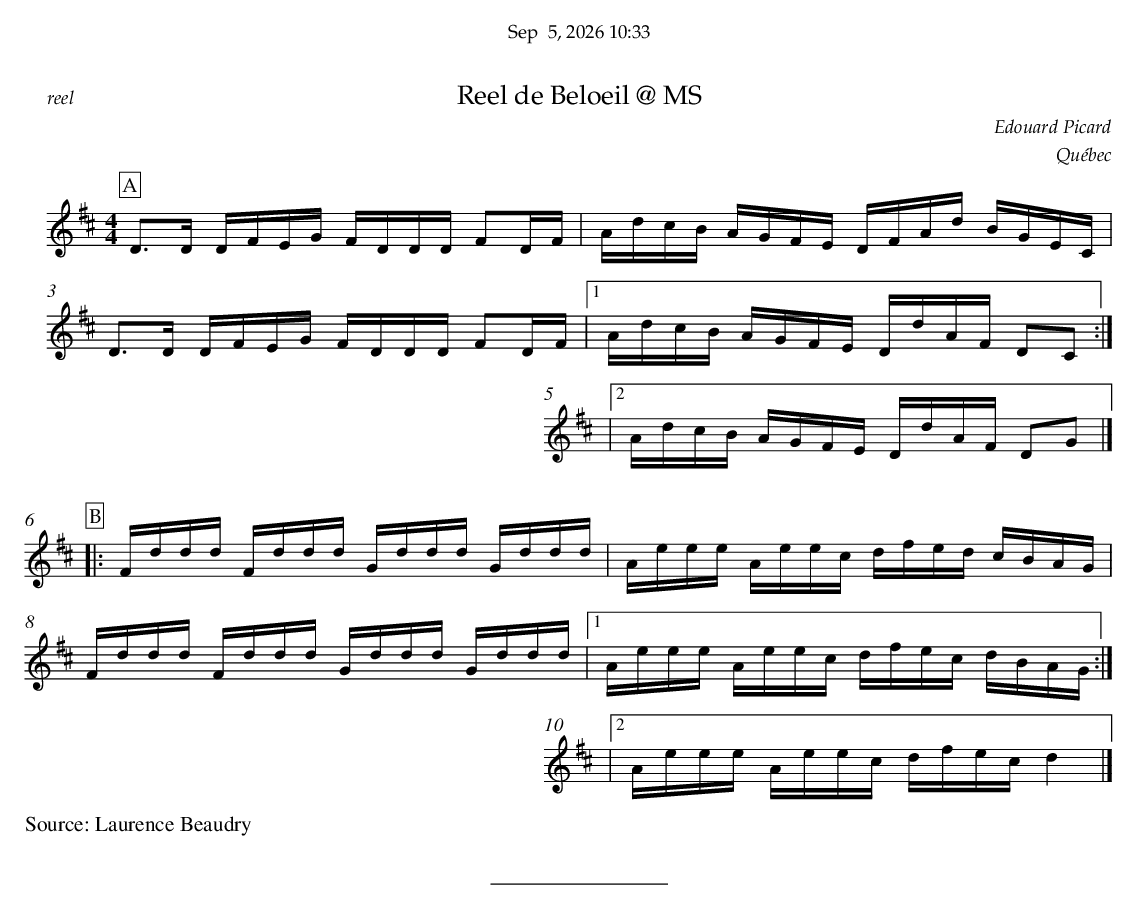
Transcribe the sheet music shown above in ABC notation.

X:1
T:Reel de Beloeil @ MS
C:Edouard Picard
O:Québec
M:4/4
L:1/16
K:Dmaj
P:A
D3D DFEG FDDD F2DF | AdcB AGFE DFAd BGEC |
D3D DFEG FDDD F2DF |1 AdcB AGFE DdAF D2C2 :|
|2 AdcB AGFE DdAF D2G2 |]
%%vskip 0.5cm
P:B
|:Fddd Fddd Gddd Gddd | Aeee Aeec dfed cBAG |
Fddd Fddd Gddd Gddd |1 Aeee Aeec dfec dBAG :|
|2 Aeee Aeec dfec d4 |]
